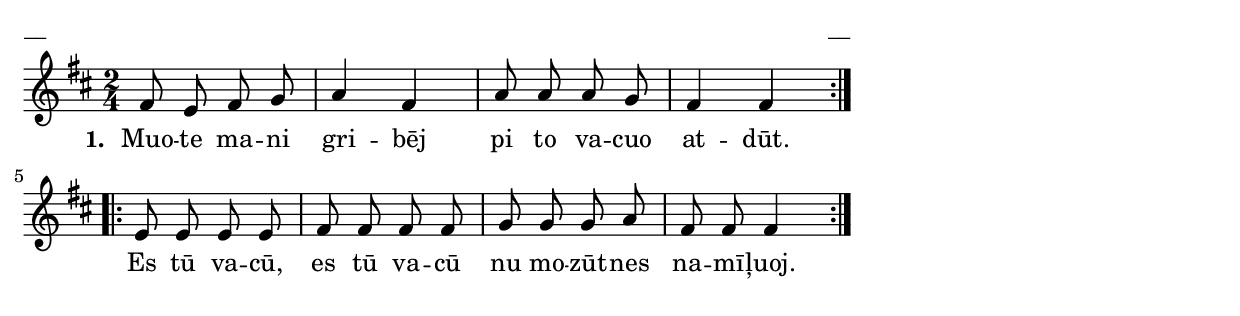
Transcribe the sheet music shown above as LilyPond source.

\version "2.13.18"

\paper {
line-width = 14\cm
left-margin = 0.4\cm
between-system-padding = 0.1\cm
between-system-space = 0.1\cm
}
% SBTZK, p.60
\layout {
indent = #0
ragged-last = ##f
}


voiceA = \relative c' {
\clef "treble"
\key d \major
\time 2/4
\repeat volta 2 {fis8 e fis g | a4 fis | a8 a a g | fis4 fis }
\repeat volta 2 {e8 e e e | fis fis fis fis | g g g a | fis fis fis4}
}

lyricA = \lyricmode {
\set stanza = "1. "
Muo -- te ma -- ni gri -- bēj pi to va -- cuo at -- dūt.
Es tū va -- cū, es tū va -- cū nu mo -- zūt -- nes na -- mī -- ļuoj.
}


fullScore = <<
%\new ChordNames { \chordsA }
\new Staff {
<<
\new Voice = "voiceA" { \oneVoice \autoBeamOff \voiceA }
\lyricsto "voiceA" \new Lyrics  \lyricA
%\new Voice = "voiceB" { \voiceTwo \autoBeamOff \voiceB }
>>
}
>>



\score {
\fullScore
\header { piece = "__" opus = "__" }
}
\markup { \with-color #(x11-color 'white) \sans \smaller "__" }
\score {
\unfoldRepeats
\fullScore
\midi {
\context { \Staff \remove "Staff_performer" }
\context { \Voice \consists "Staff_performer" }
}
}


